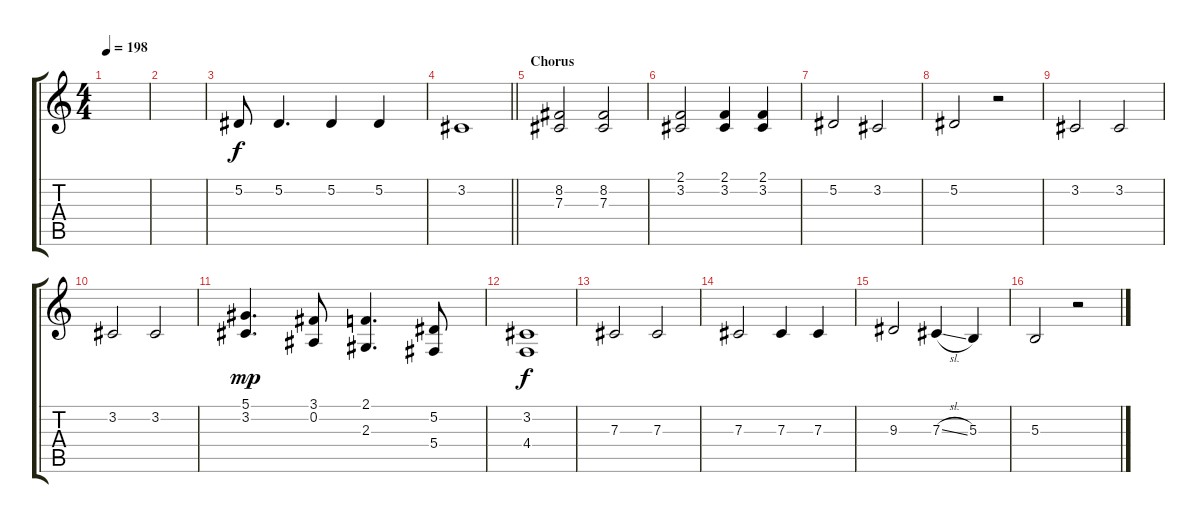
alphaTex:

\track "" {instrument bassoon}
\staff {score tabs}
\tuning (Eb4 Bb3 Gb3 Db3 Ab2 Eb2) {hide}
\ts (4 4)
\tempo 198
\clef g2
\ks c
|
|
5.2.8 5.2.4{d} 5.2.4 5.2.4 |
\barLineRight lightlight
3.2.1 |
\section ("" "Chorus")
(8.2 7.3).2 (8.2 7.3).2 |
(2.1 3.2).2 (2.1 3.2).4 (2.1 3.2).4 |
5.2.2 3.2.2 |
5.2.2 r.2 |
3.2.2 3.2.2 |
3.2.2 3.2.2 |
(5.1 3.2).4{d dy mp} (3.1 0.2).8 (2.1 2.3).4{d} (5.2 5.4).8 |
(3.2 4.4).1{dy f} |
7.3.2 7.3.2 |
7.3.2 7.3.4 7.3.4 |
9.3.2 7.3{sl}.4 5.3.4 |
5.3.2 r.2
